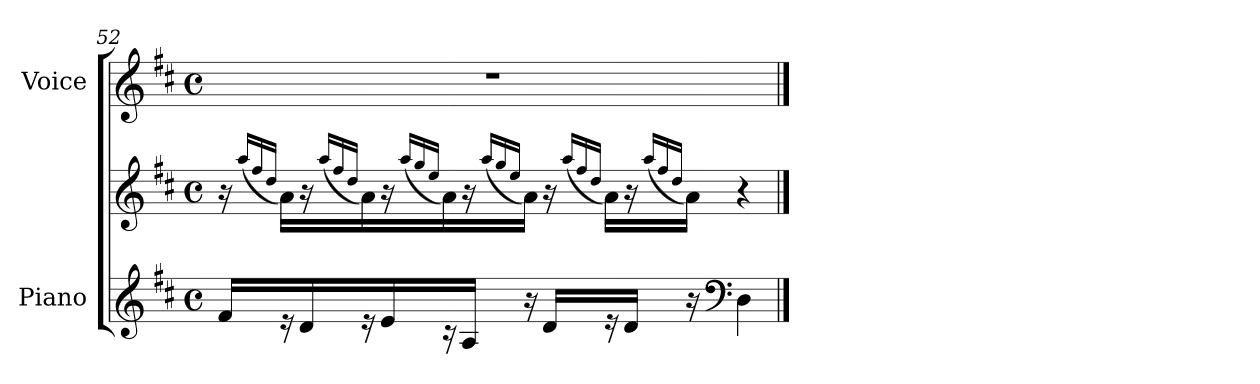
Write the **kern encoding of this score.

**kern	**kern	**kern
*part2	*part2	*part1
*staff3	*staff2	*staff1
*I"Piano	*	*I"Voice
*I'Pno	*	*
!!LO:LB:g=z
*clefG2	*clefG2	*clefG2
*k[f#c#]	*k[f#c#]	*k[f#c#]
*M4/4	*M4/4	*M4/4
*met(c)	*met(c)	*met(c)
=52	=52	=52
16f#/LL	16r	1r
.	(16qaa/LL	.
.	16qff#/	.
.	16qdd/JJ	.
16r	16a\LL)	.
16d/	16r	.
.	(16qaa/LL	.
.	16qff#/	.
.	16qdd/JJ	.
16r	16a\)	.
16e/	16r	.
.	(16qaa/LL	.
.	16qgg/	.
.	16qee/JJ	.
16r	16a\)	.
16A/JJ	16r	.
.	(16qaa/LL	.
.	16qgg/	.
.	16qee/JJ	.
16r	16a\JJ)	.
16d/LL	16r	.
.	(16qaa/LL	.
.	16qff#/	.
.	16qdd/JJ	.
16r	16a\LL)	.
16d/JJ	16r	.
.	(16qaa/LL	.
.	16qff#/	.
.	16qdd/JJ	.
16r	16a\JJ)	.
*clefF4	*	*
4D\	4r	.
==	==	==
*-	*-	*-
